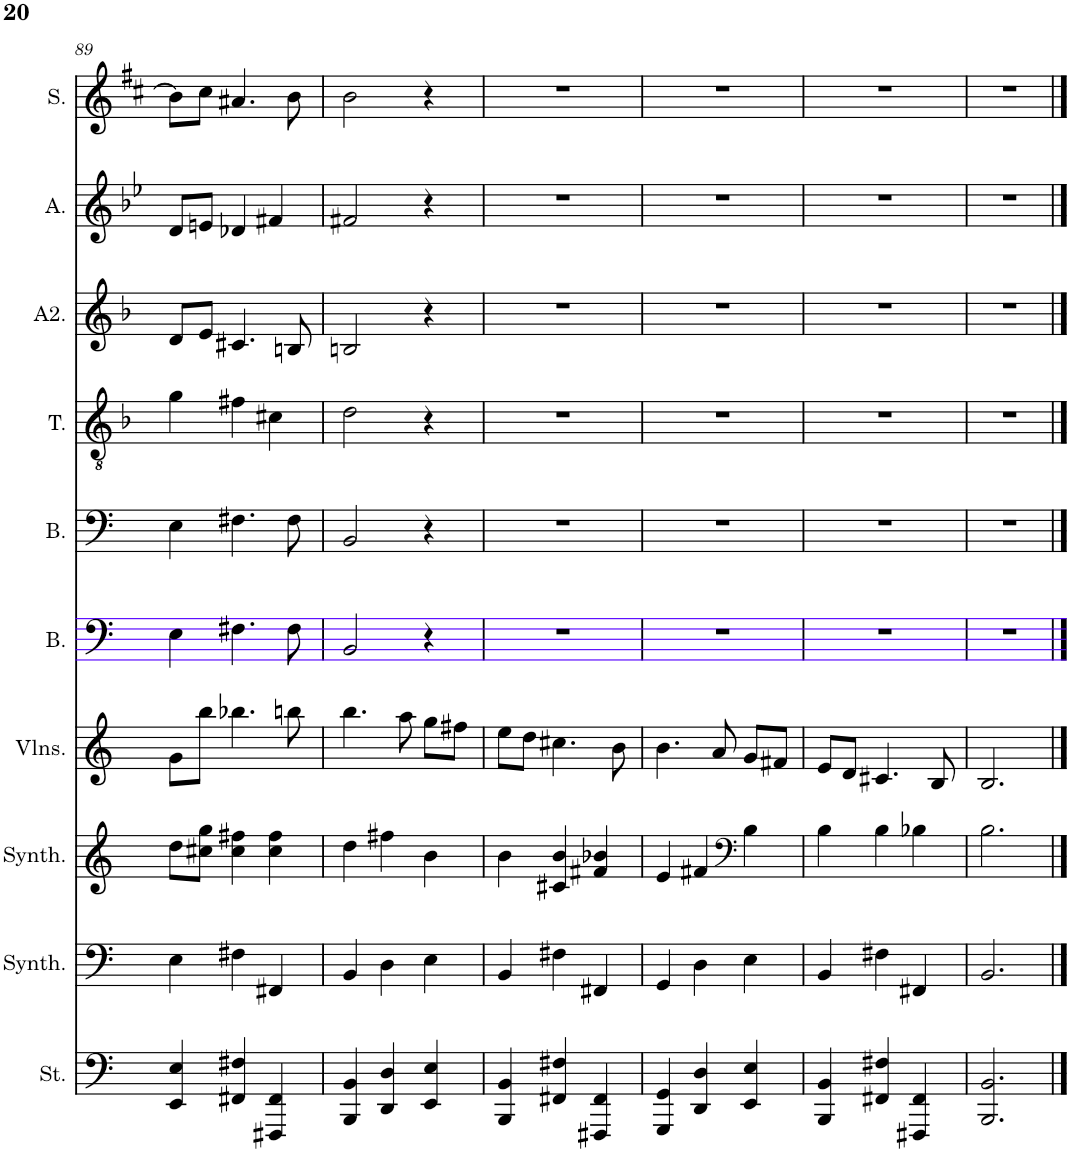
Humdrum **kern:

**kern	**kern	**kern	**kern	**kern	**kern	**kern	**kern	**kern	**kern
*part10	*part9	*part8	*part7	*part6	*part5	*part4	*part3	*part2	*part1
*staff10	*staff9	*staff8	*staff7	*staff6	*staff5	*staff4	*staff3	*staff2	*staff1
*I"Cordes, D'Bass/Strings, etc	*I"Synthétiseur d'instruments à cordes, Synth strings, etc	*I"Synthétiseur d'instruments à cordes, Synth strings 2	*I"Violons, 1st violins	*I"Basse 2	*I"Basse	*I"Ténor	*I"Alto 2	*I"Alto	*I"Soprano
*I'St.	*I'Synth.	*I'Synth.	*I'Vlns.	*I'B.	*I'B.	*I'T.	*I'A2.	*I'A.	*I'S.
!!LO:PB:g=z
*clefF4	*clefF4	*clefG2	*clefG2	*clefF4	*clefF4	*clefGv2	*clefG2	*clefG2	*clefG2
*k[]	*k[]	*k[]	*k[]	*k[]	*k[]	*k[b-]	*k[b-]	*k[b-e-]	*k[f#c#]
*M3/4	*M3/4	*M3/4	*M3/4	*M3/4	*M3/4	*M3/4	*M3/4	*M3/4	*M3/4
=89	=89	=89	=89	=89	=89	=89	=89	=89	=89
4EE/ 4E/	4E\	8dd\L	8g\L	4E\	4E\	4g\	8d/L	8d/L	8b\L]
.	.	8cc#X\ 8gg\J	8bb\J	.	.	.	8e/J	8en/J	8cc#\J
4FF#X/ 4F#X/	4F#X\	4cc#\ 4ff#X\	4.bb-X\	4.F#X\	4.F#X\	4f#X\	4.c#X/	4d-X/	4.a#X/
4FFF#X/ 4FF#/	4FF#X/	4cc#\ 4ff#\	.	.	.	4c#X\	.	4f#X/	.
.	.	.	8bbn\	8F#\	8F#\	.	8Bn/	.	8b\
=90	=90	=90	=90	=90	=90	=90	=90	=90	=90
4BBB/ 4BB/	4BB/	4dd\	4.bb\	2BB/	2BB/	2d\	2Bn/	2f#X/	2b\
4DD/ 4D/	4D\	4ff#X\	.	.	.	.	.	.	.
.	.	.	8aa\	.	.	.	.	.	.
4EE/ 4E/	4E\	4b\	8gg\L	4r	4r	4r	4r	4r	4r
.	.	.	8ff#X\J	.	.	.	.	.	.
=91	=91	=91	=91	=91	=91	=91	=91	=91	=91
4BBB/ 4BB/	4BB/	4b\	8ee\L	2.r	2.r	2.r	2.r	2.r	2.r
.	.	.	8dd\J	.	.	.	.	.	.
4FF#X/ 4F#X/	4F#X\	4c#X/ 4b/	4.cc#X\	.	.	.	.	.	.
4FFF#X/ 4FF#/	4FF#X/	4f#X/ 4b-X/	.	.	.	.	.	.	.
.	.	.	8b\	.	.	.	.	.	.
=92	=92	=92	=92	=92	=92	=92	=92	=92	=92
4GGG/ 4GG/	4GG/	4e/	4.b\	2.r	2.r	2.r	2.r	2.r	2.r
4DD/ 4D/	4D\	4f#X/	.	.	.	.	.	.	.
.	.	.	8a/	.	.	.	.	.	.
*	*	*clefF4	*	*	*	*	*	*	*
4EE/ 4E/	4E\	4B\	8g/L	.	.	.	.	.	.
.	.	.	8f#X/J	.	.	.	.	.	.
=93	=93	=93	=93	=93	=93	=93	=93	=93	=93
4BBB/ 4BB/	4BB/	4B\	8e/L	2.r	2.r	2.r	2.r	2.r	2.r
.	.	.	8d/J	.	.	.	.	.	.
4FF#X/ 4F#X/	4F#X\	4B\	4.c#X/	.	.	.	.	.	.
4FFF#X/ 4FF#/	4FF#X/	4B-X\	.	.	.	.	.	.	.
.	.	.	8B/	.	.	.	.	.	.
=94	=94	=94	=94	=94	=94	=94	=94	=94	=94
2.BBB/ 2.BB/	2.BB/	2.B\	2.B/	2.r	2.r	2.r	2.r	2.r	2.r
==	==	==	==	==	==	==	==	==	==
*-	*-	*-	*-	*-	*-	*-	*-	*-	*-
